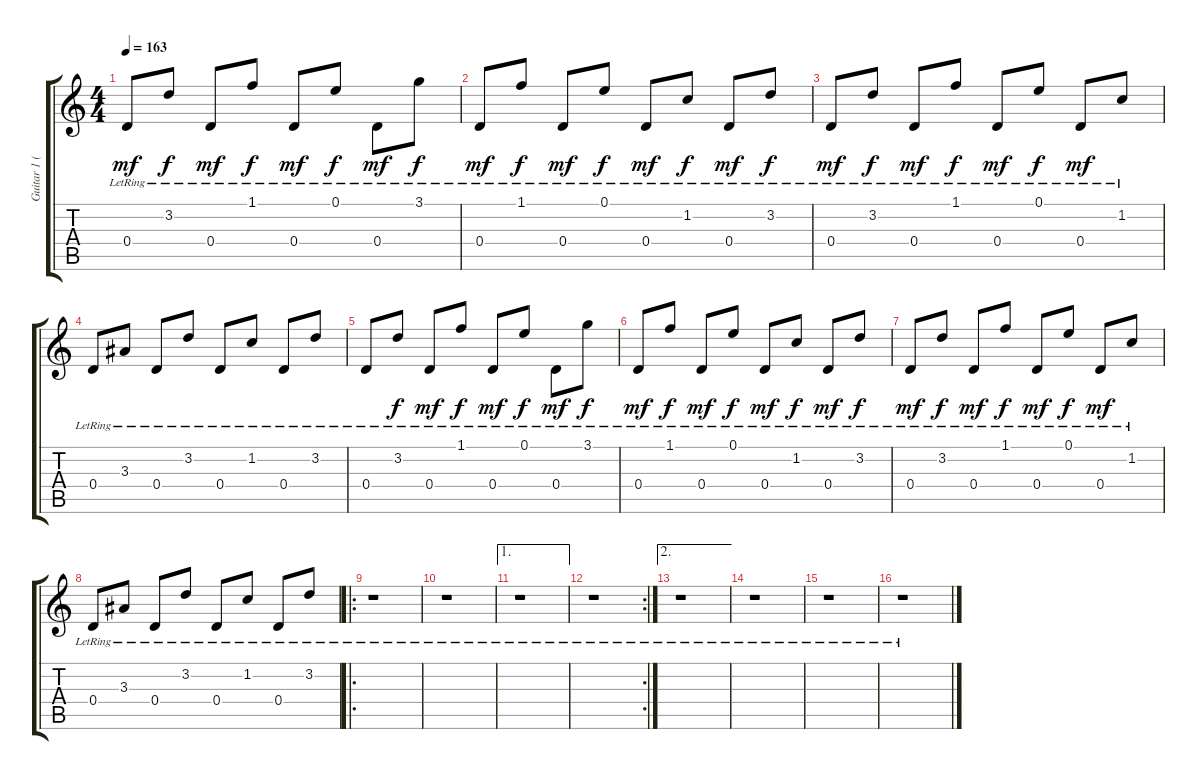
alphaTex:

\track ("Guitar 1 (Clean)" "Guitar 1 (") {instrument electricguitarclean}
\staff {score tabs}
\tuning (E4 B3 G3 D3 A2 E2) {hide}
\ts (4 4)
\tempo 163
\clef g2
\ks c
0.4{lr}.8{dy mf} 3.2{lr}.8{dy f} 0.4{lr}.8{dy mf} 1.1{lr}.8{dy f} 0.4{lr}.8{dy mf} 0.1{lr}.8{dy f} 0.4{lr}.8{dy mf} 3.1{lr}.8{dy f} |
0.4{lr}.8{dy mf} 1.1{lr}.8{dy f} 0.4{lr}.8{dy mf} 0.1{lr}.8{dy f} 0.4{lr}.8{dy mf} 1.2{lr}.8{dy f} 0.4{lr}.8{dy mf} 3.2{lr}.8{dy f} |
0.4{lr}.8{dy mf} 3.2{lr}.8{dy f} 0.4{lr}.8{dy mf} 1.1{lr}.8{dy f} 0.4{lr}.8{dy mf} 0.1{lr}.8{dy f} 0.4{lr}.8{dy mf} 1.2{lr}.8 |
0.4{lr}.8 3.3{lr}.8 0.4{lr}.8 3.2{lr}.8 0.4{lr}.8 1.2{lr}.8 0.4{lr}.8 3.2{lr}.8 |
0.4{lr}.8 3.2{lr}.8{dy f} 0.4{lr}.8{dy mf} 1.1{lr}.8{dy f} 0.4{lr}.8{dy mf} 0.1{lr}.8{dy f} 0.4{lr}.8{dy mf} 3.1{lr}.8{dy f} |
0.4{lr}.8{dy mf} 1.1{lr}.8{dy f} 0.4{lr}.8{dy mf} 0.1{lr}.8{dy f} 0.4{lr}.8{dy mf} 1.2{lr}.8{dy f} 0.4{lr}.8{dy mf} 3.2{lr}.8{dy f} |
0.4{lr}.8{dy mf} 3.2{lr}.8{dy f} 0.4{lr}.8{dy mf} 1.1{lr}.8{dy f} 0.4{lr}.8{dy mf} 0.1{lr}.8{dy f} 0.4{lr}.8{dy mf} 1.2{lr}.8 |
0.4{lr}.8 3.3{lr}.8 0.4{lr}.8 3.2{lr}.8 0.4{lr}.8 1.2{lr}.8 0.4{lr}.8 3.2{lr}.8 |
\ro
r.1 |
r.1 |
\ae 1
r.1 |
\rc 2
r.1 |
\ae 2
r.1 |
r.1 |
r.1 |
r.1
